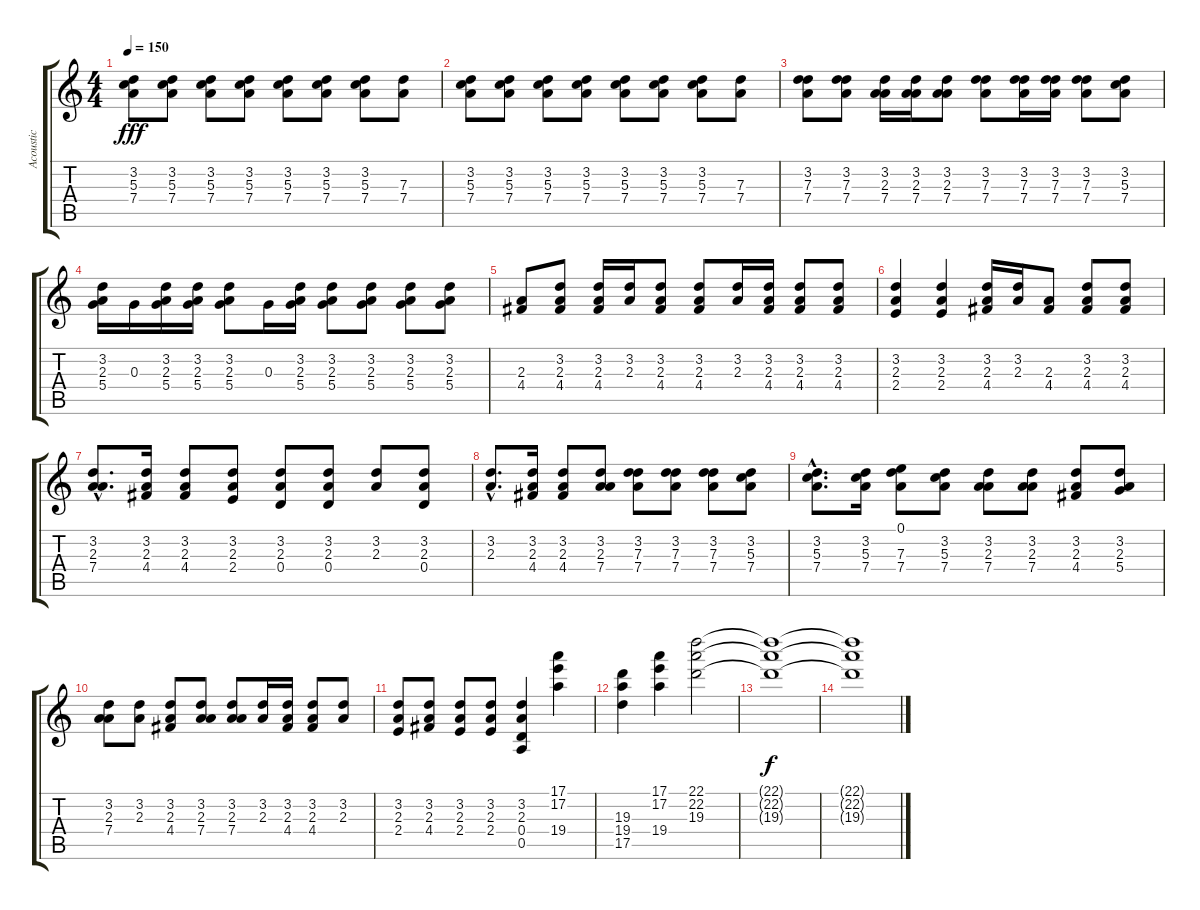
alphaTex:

\track ("Acoustic" "Acoustic") {instrument acousticguitarsteel}
\staff {score tabs}
\tuning (E4 B3 G3 D3 A2 E2) {hide}
\ts (4 4)
\tempo 150
\clef g2
\ks c
(3.2 5.3 7.4).8{dy fff} (3.2 5.3 7.4).8 (3.2 5.3 7.4).8 (3.2 5.3 7.4).8 (3.2 5.3 7.4).8 (3.2 5.3 7.4).8 (3.2 5.3 7.4).8 (7.3 7.4).8 |
(3.2 5.3 7.4).8 (3.2 5.3 7.4).8 (3.2 5.3 7.4).8 (3.2 5.3 7.4).8 (3.2 5.3 7.4).8 (3.2 5.3 7.4).8 (3.2 5.3 7.4).8 (7.3 7.4).8 |
(3.2 7.3 7.4).8 (3.2 7.3 7.4).8 (3.2 2.3 7.4).16 (3.2 2.3 7.4).16 (3.2 2.3 7.4).8 (3.2 7.3 7.4).8 (3.2 7.3 7.4).16 (3.2 7.3 7.4).16 (3.2 7.3 7.4).8 (3.2 5.3 7.4).8 |
(3.2 2.3 5.4).16 0.3.16 (3.2 2.3 5.4).16 (3.2 2.3 5.4).16 (3.2 2.3 5.4).8 0.3.16 (3.2 2.3 5.4).16 (3.2 2.3 5.4).8 (3.2 2.3 5.4).8 (3.2 2.3 5.4).8 (3.2 2.3 5.4).8 |
(2.3 4.4).8 (3.2 2.3 4.4).8 (3.2 2.3 4.4).16 (3.2 2.3).16 (3.2 2.3 4.4).8 (3.2 2.3 4.4).8 (3.2 2.3).16 (3.2 2.3 4.4).16 (3.2 2.3 4.4).8 (3.2 2.3 4.4).8 |
(3.2 2.3 2.4).4 (3.2 2.3 2.4).4 (3.2 2.3 4.4).16 (3.2 2.3).16 (2.3 4.4).8 (3.2 2.3 4.4).8 (3.2 2.3 4.4).8 |
(3.2{hac} 2.3{hac} 7.4{hac}).8{d} (3.2 2.3 4.4).16 (3.2 2.3 4.4).8 (3.2 2.3 2.4).8 (3.2 2.3 0.4).8 (3.2 2.3 0.4).8 (3.2 2.3).8 (3.2 2.3 0.4).8 |
(3.2{hac} 2.3{hac}).8{d} (3.2 2.3 4.4).16 (3.2 2.3 4.4).8 (3.2 2.3 7.4).8 (3.2 7.3 7.4).8 (3.2 7.3 7.4).8 (3.2 7.3 7.4).8 (3.2 5.3 7.4).8 |
(3.2{hac} 5.3{hac} 7.4{hac}).8{d} (3.2 5.3 7.4).16 (0.1 7.3 7.4).8 (3.2 5.3 7.4).8 (3.2 2.3 7.4).8 (3.2 2.3 7.4).8 (3.2 2.3 4.4).8 (3.2 2.3 5.4).8 |
(3.2 2.3 7.4).8 (3.2 2.3).8 (3.2 2.3 4.4).8 (3.2 2.3 7.4).8 (3.2 2.3 7.4).8 (3.2 2.3).16 (3.2 2.3 4.4).16 (3.2 2.3 4.4).8 (3.2 2.3).8 |
(3.2 2.3 2.4).8 (3.2 2.3 4.4).8 (3.2 2.3 2.4).8 (3.2 2.3 2.4).8 (3.2 2.3 0.4 0.5).4 (17.1 17.2 19.4).4 |
(19.3 19.4 17.5).4 (17.1 17.2 19.4).4 (22.1 22.2 19.3).2 |
(22.1{t} 22.2{t} 19.3{t}).1{dy f} |
(22.1{t} 22.2{t} 19.3{t}).1
